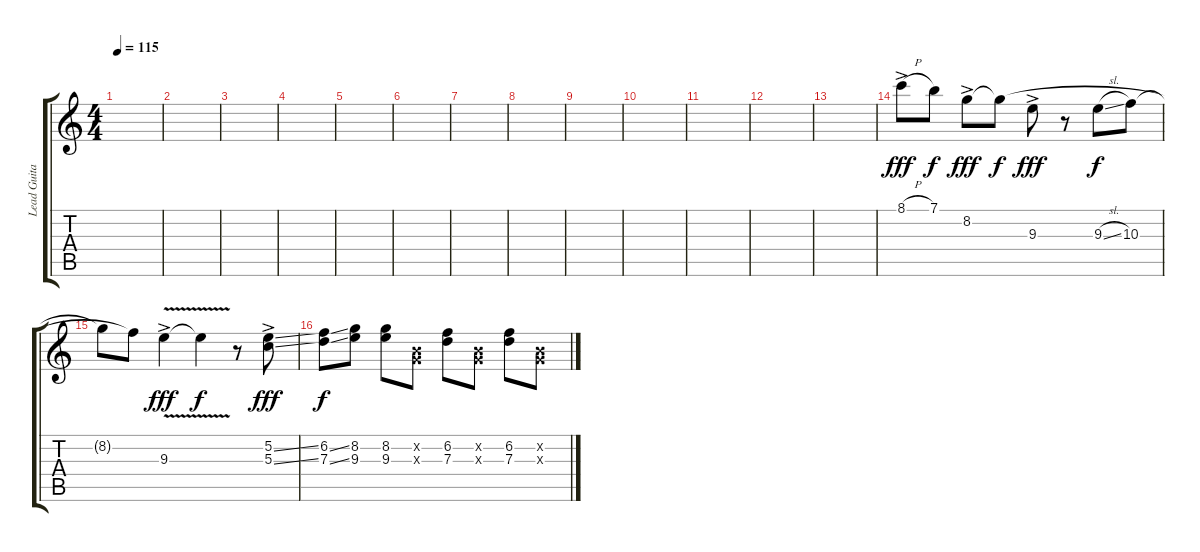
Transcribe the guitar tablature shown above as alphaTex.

\track ("Lead Guitar" "Lead Guita") {instrument acousticguitarnylon}
\staff {score tabs}
\tuning (E4 B3 G3 D3 A2 E2) {hide}
\ts (4 4)
\tempo 115
\clef g2
\ks c
|
|
|
|
|
|
|
|
|
|
|
|
|
8.1{h ac}.8{dy fff} 7.1.8{dy f} 8.2{ac}.8{dy fff} 8.2{t}.8{dy f} 9.3{ac}.8{dy fff} r.8 9.3{sl}.8{dy f} 10.3.8 |
8.2{t}.8 10.3{t}.8 9.3{v ac}.4{dy fff} 9.3{t}.4{dy f} r.8 (5.2{ss ac} 5.3{ss ac}).8{dy fff} |
(6.2{ss} 7.3{ss}).8{dy f} (8.2 9.3).8 (8.2 9.3).8 (0.2{x} 0.3{x}).8 (6.2 7.3).8 (0.2{x} 0.3{x}).8 (6.2 7.3).8 (0.2{x} 0.3{x}).8
